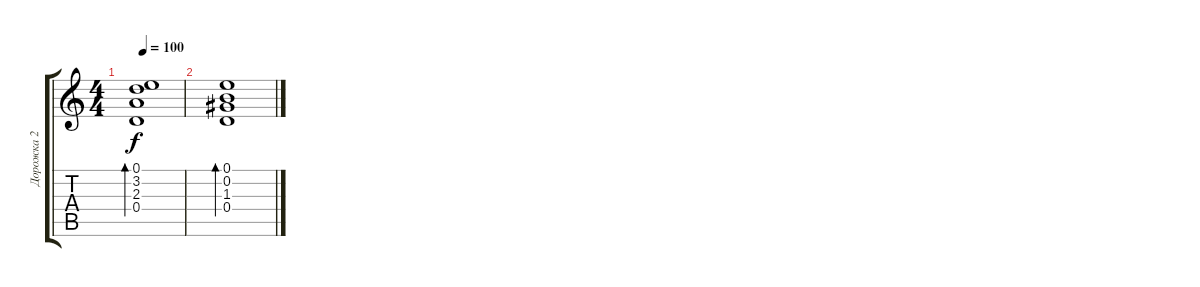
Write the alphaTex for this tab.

\track ("Дорожка 2" "Дорожка 2") {instrument electricguitarclean}
\staff {score tabs}
\tuning (E4 B3 G3 D3 A2 E2) {hide}
\ts (4 4)
\tempo 100
\clef g2
\ks c
(0.1 3.2 2.3 0.4).1{bd 240 dy f} |
(0.1 0.2 1.3 0.4).1{bd 240}
